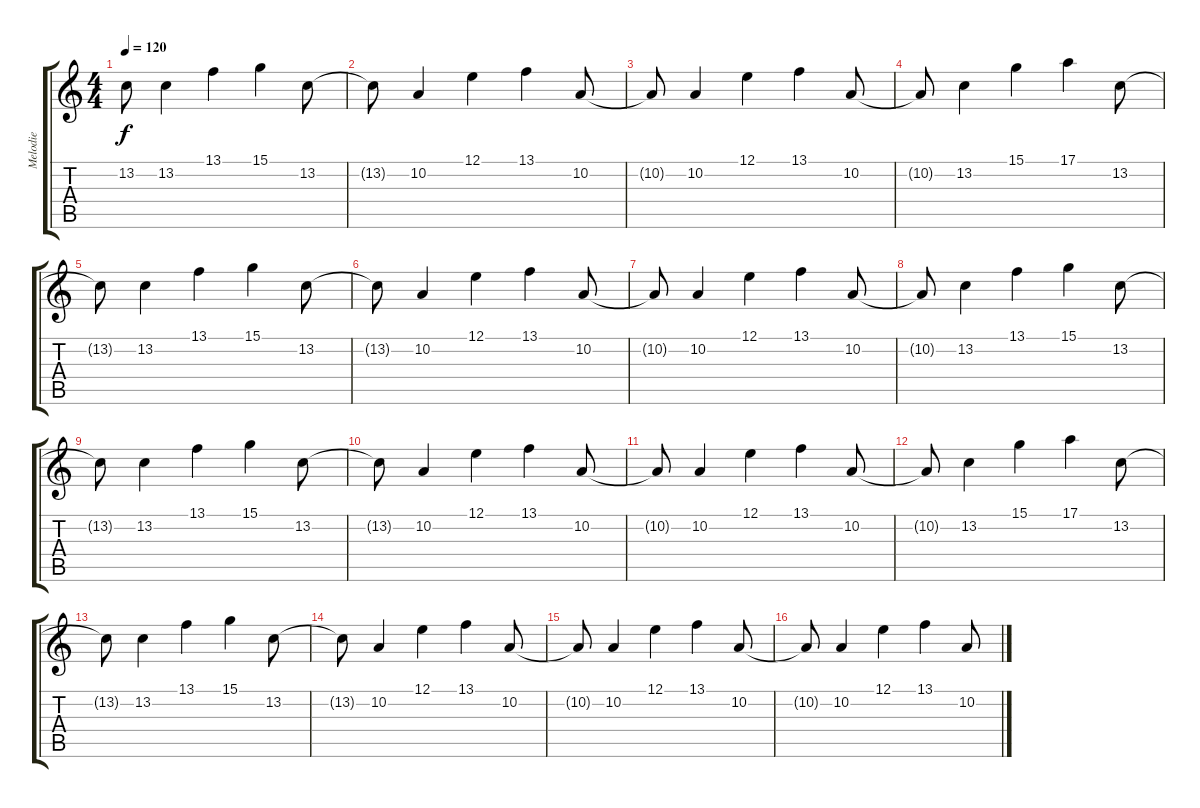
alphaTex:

\track ("Melodie" "Melodie") {instrument vibraphone}
\staff {score tabs}
\tuning (E4 B3 G3 D3 A2 E2) {hide}
\ts (4 4)
\tempo 120
\clef g2
\ks c
13.2{t}.8{dy f} 13.2.4 13.1.4 15.1.4 13.2.8 |
13.2{t}.8 10.2.4 12.1.4 13.1.4 10.2.8 |
10.2{t}.8 10.2.4 12.1.4 13.1.4 10.2.8 |
10.2{t}.8 13.2.4 15.1.4 17.1.4 13.2.8 |
13.2{t}.8 13.2.4 13.1.4 15.1.4 13.2.8 |
13.2{t}.8 10.2.4 12.1.4 13.1.4 10.2.8 |
10.2{t}.8 10.2.4 12.1.4 13.1.4 10.2.8 |
10.2{t}.8 13.2.4 13.1.4 15.1.4 13.2.8 |
13.2{t}.8 13.2.4 13.1.4 15.1.4 13.2.8 |
13.2{t}.8 10.2.4 12.1.4 13.1.4 10.2.8 |
10.2{t}.8 10.2.4 12.1.4 13.1.4 10.2.8 |
10.2{t}.8 13.2.4 15.1.4 17.1.4 13.2.8 |
13.2{t}.8 13.2.4 13.1.4 15.1.4 13.2.8 |
13.2{t}.8 10.2.4 12.1.4 13.1.4 10.2.8 |
10.2{t}.8 10.2.4 12.1.4 13.1.4 10.2.8 |
10.2{t}.8 10.2.4 12.1.4 13.1.4 10.2.8
